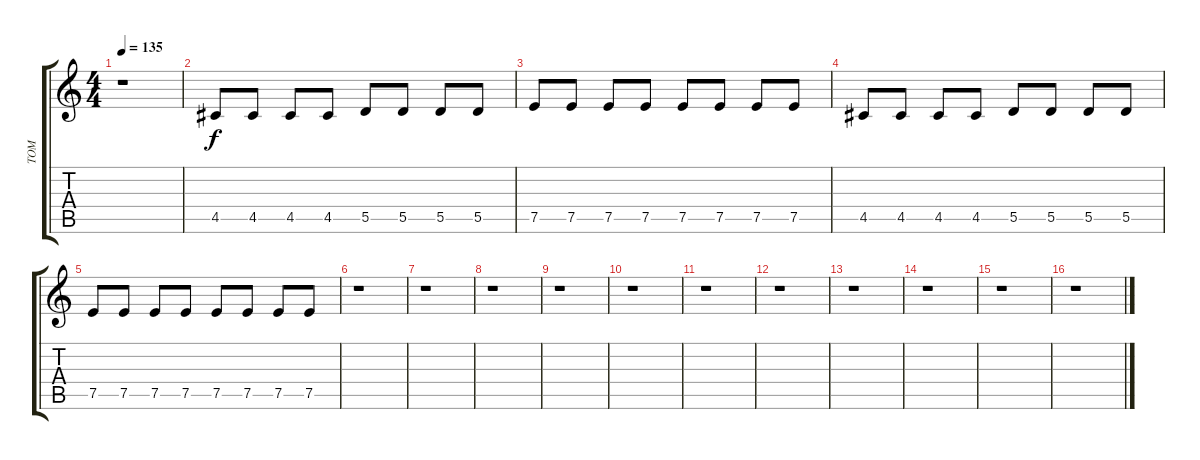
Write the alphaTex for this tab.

\track ("TOM" "TOM") {instrument electricguitarclean}
\staff {score tabs}
\tuning (E4 B3 G3 D3 A2 E2) {hide}
\ts (4 4)
\tempo 135
\clef g2
\ks c
r.1{dy f} |
4.5.8 4.5.8 4.5.8 4.5.8 5.5.8 5.5.8 5.5.8 5.5.8 |
7.5.8 7.5.8 7.5.8 7.5.8 7.5.8 7.5.8 7.5.8 7.5.8 |
4.5.8 4.5.8 4.5.8 4.5.8 5.5.8 5.5.8 5.5.8 5.5.8 |
7.5.8 7.5.8 7.5.8 7.5.8 7.5.8 7.5.8 7.5.8 7.5.8 |
r.1 |
r.1 |
r.1 |
r.1 |
r.1 |
r.1 |
r.1 |
r.1 |
r.1 |
r.1 |
r.1
